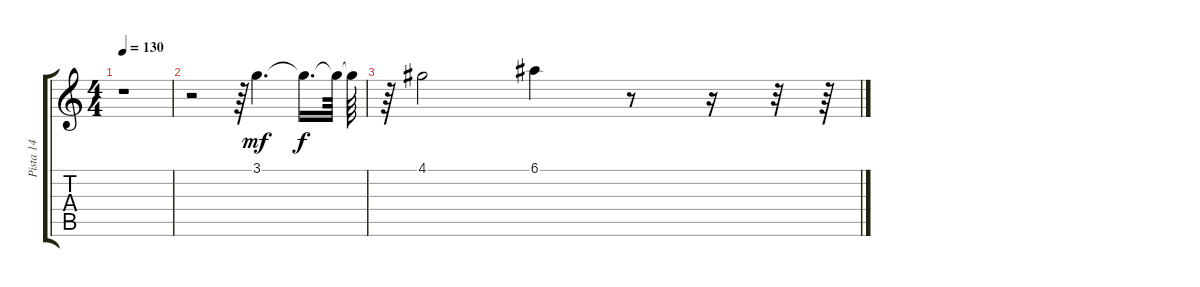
\track ("Pista 14" "Pista 14") {instrument overdrivenguitar}
\staff {score tabs}
\tuning (E4 B3 G3 D3 A2 E2) {hide}
\ts (4 4)
\tempo 130
\clef g2
\ks c
r.1{dy f} |
r.2 r.64 3.1.4{d dy mf volume 3} 3.1{t}.16{d dy f} 3.1{t}.64 3.1{t}.64 |
r.64 4.1.2{volume 2} 6.1.4{volume 1} r.8 r.16 r.32 r.64
